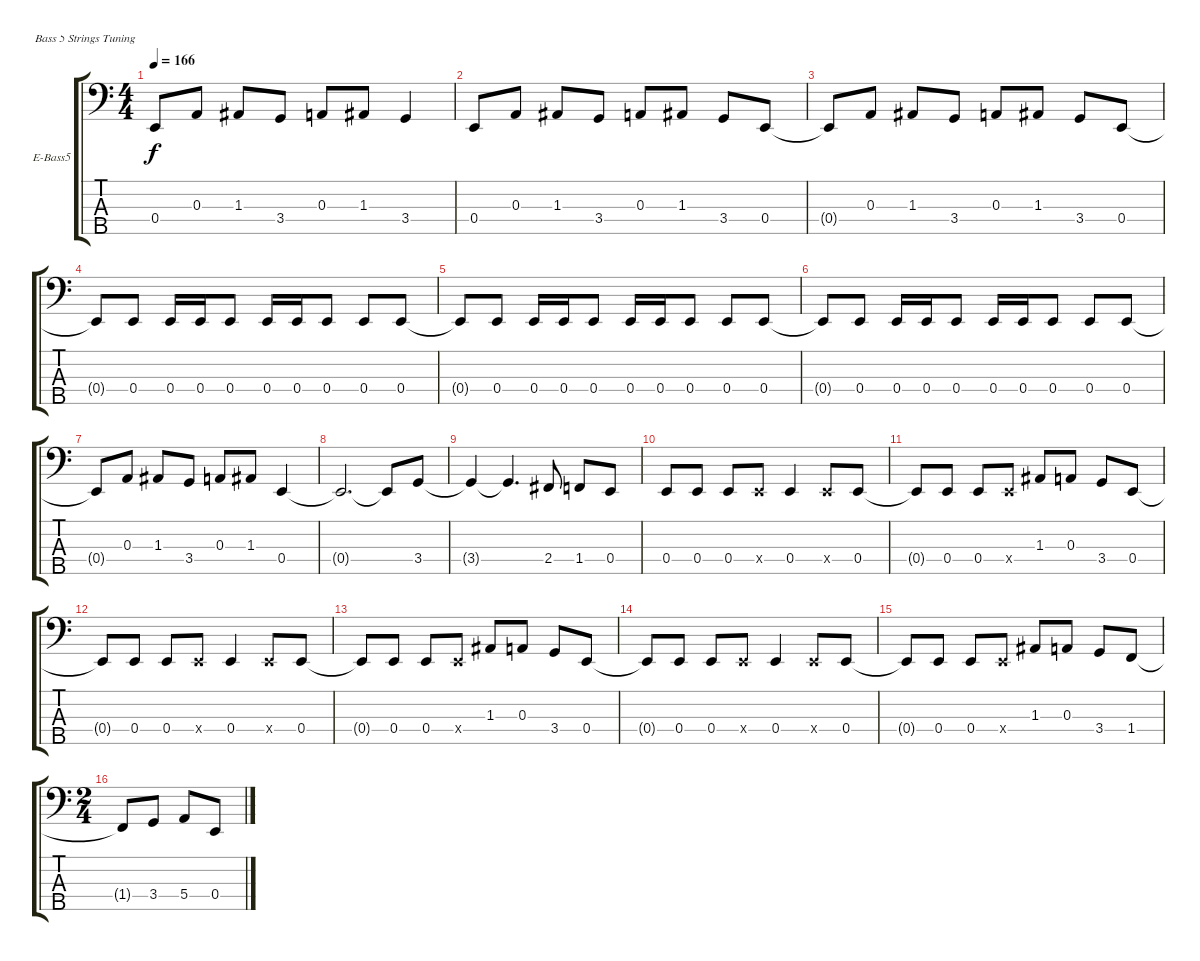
\defaultSystemsLayout 4
\bracketExtendMode groupsimilarinstruments
\firstSystemTrackNameOrientation horizontal
\otherSystemsTrackNameOrientation horizontal
\track ("Jason Newsted" "E-Bass5") {instrument electricbassfinger}
\staff {score tabs}
\tuning (G2 D2 A1 E1 B0)
\ts (4 4)
\tempo 166
\clef f4
\scale
0.333333
\ks c
0.4{t}.8{dy f} 0.3.8 1.3.8 3.4.8 0.3.8 1.3.8 3.4.4 |
\scale
0.333333 0.4.8 0.3.8 1.3.8 3.4.8 0.3.8 1.3.8 3.4.8 0.4.8 |
\scale
0.333333 0.4{t}.8 0.3.8 1.3.8 3.4.8 0.3.8 1.3.8 3.4.8 0.4.8 |
\scale
0.333333 0.4{t}.8 0.4.8 0.4.16 0.4.16 0.4.8 0.4.16 0.4.16 0.4.8 0.4.8 0.4.8 |
\scale
0.333333 0.4{t}.8 0.4.8 0.4.16 0.4.16 0.4.8 0.4.16 0.4.16 0.4.8 0.4.8 0.4.8 |
\scale
0.333333 0.4{t}.8 0.4.8 0.4.16 0.4.16 0.4.8 0.4.16 0.4.16 0.4.8 0.4.8 0.4.8 |
\scale
0.333333 0.4{t}.8 0.3.8 1.3.8 3.4.8 0.3.8 1.3.8 0.4.4 |
\scale
0.333333 0.4{t}.2{d} 0.4{t}.8 3.4.8 |
\scale
0.333333 3.4{t}.4 3.4{t}.4{d} 2.4.8 1.4.8 0.4.8 |
\scale
0.333333 0.4.8 0.4.8 0.4.8 0.4{x}.8 0.4.4 0.4{x}.8 0.4.8 |
\scale
0.333333 0.4{t}.8 0.4.8 0.4.8 0.4{x}.8 1.3.8 0.3.8 3.4.8 0.4.8 |
\scale
0.333333 0.4{t}.8 0.4.8 0.4.8 0.4{x}.8 0.4.4 0.4{x}.8 0.4.8 |
\scale
0.333333 0.4{t}.8 0.4.8 0.4.8 0.4{x}.8 1.3.8 0.3.8 3.4.8 0.4.8 |
\scale
0.333333 0.4{t}.8 0.4.8 0.4.8 0.4{x}.8 0.4.4 0.4{x}.8 0.4.8 |
\scale
0.333333 0.4{t}.8 0.4.8 0.4.8 0.4{x}.8 1.3.8 0.3.8 3.4.8 1.4.8 |
\ts (2 4)
\scale
0.395904 1.4{t}.8 3.4.8 5.4.8 0.4.8
